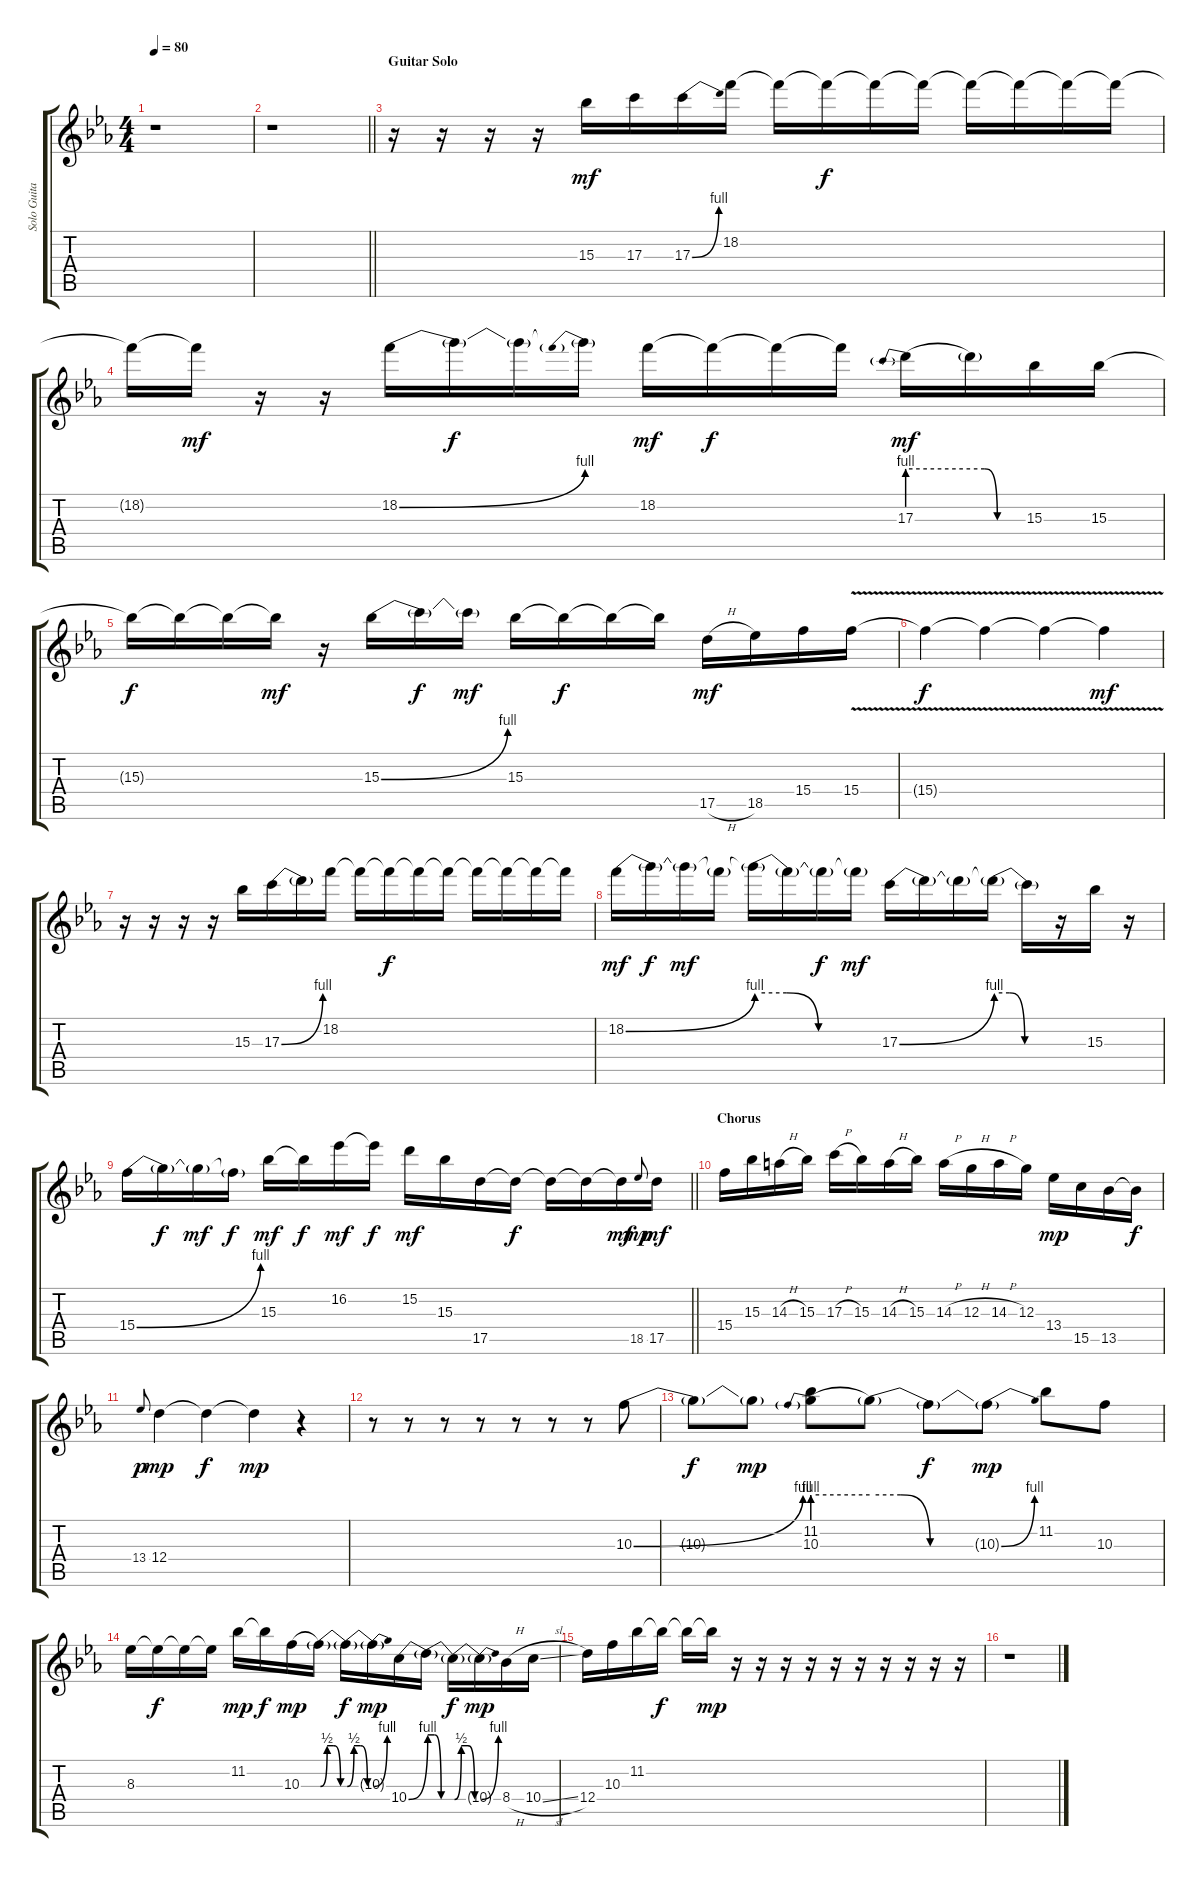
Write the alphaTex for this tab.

\track ("Solo Guitar" "Solo Guita") {instrument electricguitarclean}
\staff {score tabs}
\tuning (E4 B3 G3 D3 A2 E2) {hide}
\ts (4 4)
\tempo 80
\clef g2
\ks eb
r.1{dy mf} |
\barLineRight lightlight
r.1 |
\section ("" "Guitar Solo")
r.16 r.16 r.16 r.16 15.3.16 17.3.16 17.3{be (bend 0 0 60 4)}.16 18.2.16 18.2{t}.16 18.2{t}.16{dy f} 18.2{t}.16 18.2{t}.16 18.2{t}.16 18.2{t}.16 18.2{t}.16 18.2{t}.16 |
18.2{t}.16 18.2{t}.16{dy mf} r.16 r.16 18.2{be (bend 0 0 60 4)}.16 18.2{t}.16{dy f} 18.2{t}.16 18.2{be (prebend 0 4 60 4) t}.16 18.2.16{dy mf} 18.2{t}.16{dy f} 18.2{t}.16 18.2{t}.16 17.3{be (prebend 0 4 60 4)}.16{dy mf} 17.3{be (custom 0 4 15 4 30 0 60 0) t}.16 15.3.16 15.3.16 |
15.3{t}.16{dy f} 15.3{t}.16 15.3{t}.16 15.3{t}.16{dy mf} r.16 15.3{be (bend 0 0 60 4)}.16 15.3{t}.16{dy f} 15.3{t}.16{dy mf} 15.3.16 15.3{t}.16{dy f} 15.3{t}.16 15.3{t}.16 17.5{h}.16{dy mf} 18.5.16 15.4.16 15.4{v}.16 |
15.4{v t}.4{dy f} 15.4{v t}.4 15.4{v t}.4 15.4{v t}.4{dy mf} |
r.16 r.16 r.16 r.16 15.3.16 17.3{be (bend 0 0 60 4)}.16 17.3{t}.16 18.2.16 18.2{t}.16 18.2{t}.16{dy f} 18.2{t}.16 18.2{t}.16 18.2{t}.16 18.2{t}.16 18.2{t}.16 18.2{t}.16 |
18.2{be (bend 0 0 60 4)}.16{dy mf} 18.2{t}.16{dy f} 18.2{t}.16{dy mf} 18.2{t}.16 18.2{be (custom 0 4 15 4 30 0 60 0) t}.16 18.2{t}.16 18.2{t}.16{dy f} 18.2{t}.16{dy mf} 17.3{be (bend 0 0 60 4)}.16 17.3{t}.16 17.3{t}.16 17.3{be (custom 0 4 15 4 30 0 60 0) t}.16 17.3{t}.16 r.16 15.3.16 r.16 |
\barLineRight lightlight
15.4{be (bend 0 0 60 4)}.16 15.4{t}.16{dy f} 15.4{t}.16{dy mf} 15.4{t}.16{dy f} 15.3.16{dy mf} 15.3{t}.16{dy f} 16.2.16{dy mf} 16.2{t}.16{dy f} 15.2.16{dy mf} 15.3.16 17.5.16 17.5{t}.16{dy f} 17.5{t}.16 17.5{t}.16 17.5{t}.16{dy mf} 18.5.8{gr onbeat dy mp} 17.5.16{dy mf} |
\section ("" "Chorus")
15.4.16 15.3.16 14.3{h}.16 15.3.16 17.3{h}.16 15.3.16 14.3{h}.16 15.3.16 14.3{h}.16 12.3{h}.16 14.3{h}.16 12.3.16 13.4.16{dy mp} 15.5.16 13.5.16 13.5{t}.16{dy f} |
13.4.8{gr onbeat dy p} 12.4.4{dy mp} 12.4{t}.4{dy f} 12.4{t}.4{dy mp} r.4 |
r.8 r.8 r.8 r.8 r.8 r.8 r.8 10.3{be (bend 0 0 60 4)}.8 |
10.3{t}.8{dy f} 10.3{t}.8{dy mp} (11.2 10.3{be (prebend 0 4 60 4)}).8 10.3{be (custom 0 4 15 4 30 0 60 0) t}.8 10.3{t}.8{dy f} 10.3{be (bend 0 0 60 4) t}.8{dy mp} 11.2.8 10.3.8 |
8.3.16 8.3{t}.16{dy f} 8.3{t}.16 8.3{t}.16 11.2.16{dy mp} 11.2{t}.16{dy f} 10.3{be (hold 0 0 60 0)}.16{dy mp} 10.3{be (custom 0 0 15 2 30 2 45 0 60 0) t}.16 10.3{be (custom 0 0 15 2 30 2 45 0 60 0) t}.16{dy f} 10.3{be (bend 0 0 60 4) t}.16{dy mp} 10.4{be (bend 0 0 60 4)}.16 10.4{be (custom 0 4 15 4 30 0 60 0) t}.16 10.4{be (custom 0 0 15 2 30 2 45 0 60 0) t}.16{dy f} 10.4{be (bend 0 0 60 4) t}.16{dy mp} 8.4{h}.16 10.4{sl}.16 |
12.4.16 10.3.16 11.2.16 11.2{t}.16{dy f} 11.2{t}.16 11.2{t}.16{dy mp} r.16 r.16 r.16 r.16 r.16 r.16 r.16 r.16 r.16 r.16 |
r.1
